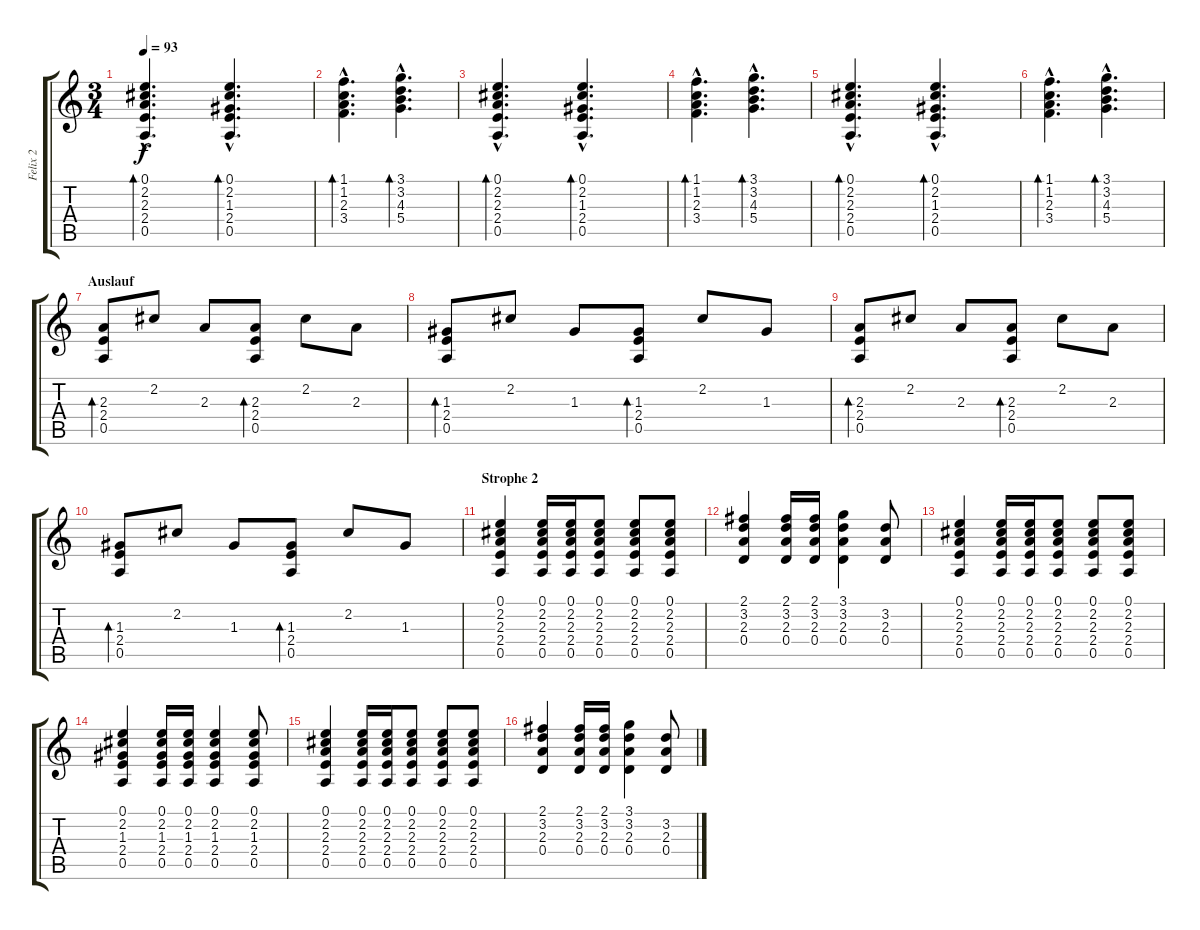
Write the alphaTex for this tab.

\track ("Felix 2" "Felix 2") {instrument acousticguitarsteel}
\staff {score tabs}
\tuning (E4 B3 G3 D3 A2 E2) {hide}
\ts (3 4)
\tempo 93
\clef g2
\ks c
(0.1{hac} 2.2{hac} 2.3{hac} 2.4{hac} 0.5{hac}).4{d bd 60 dy f} (0.1{hac} 2.2{hac} 1.3{hac} 2.4{hac} 0.5{hac}).4{d bd 60} |
(1.1{hac} 1.2{hac} 2.3{hac} 3.4{hac}).4{d bd 60} (3.1{hac} 3.2{hac} 4.3{hac} 5.4{hac}).4{d bd 60} |
(0.1{hac} 2.2{hac} 2.3{hac} 2.4{hac} 0.5{hac}).4{d bd 60} (0.1{hac} 2.2{hac} 1.3{hac} 2.4{hac} 0.5{hac}).4{d bd 60} |
(1.1{hac} 1.2{hac} 2.3{hac} 3.4{hac}).4{d bd 60} (3.1{hac} 3.2{hac} 4.3{hac} 5.4{hac}).4{d bd 60} |
(0.1{hac} 2.2{hac} 2.3{hac} 2.4{hac} 0.5{hac}).4{d bd 60} (0.1{hac} 2.2{hac} 1.3{hac} 2.4{hac} 0.5{hac}).4{d bd 60} |
(1.1{hac} 1.2{hac} 2.3{hac} 3.4{hac}).4{d bd 60} (3.1{hac} 3.2{hac} 4.3{hac} 5.4{hac}).4{d bd 60} |
\section ("" "Auslauf")
(2.3 2.4 0.5).8{bd 60} 2.2.8 2.3.8 (2.3 2.4 0.5).8{bd 60} 2.2.8 2.3.8 |
(1.3 2.4 0.5).8{bd 60} 2.2.8 1.3.8 (1.3 2.4 0.5).8{bd 60} 2.2.8 1.3.8 |
(2.3 2.4 0.5).8{bd 60} 2.2.8 2.3.8 (2.3 2.4 0.5).8{bd 60} 2.2.8 2.3.8 |
(1.3 2.4 0.5).8{bd 60} 2.2.8 1.3.8 (1.3 2.4 0.5).8{bd 60} 2.2.8 1.3.8 |
\section ("" "Strophe 2")
(0.1 2.2 2.3 2.4 0.5).4 (0.1 2.2 2.3 2.4 0.5).16 (0.1 2.2 2.3 2.4 0.5).16 (0.1 2.2 2.3 2.4 0.5).8 (0.1 2.2 2.3 2.4 0.5).8 (0.1 2.2 2.3 2.4 0.5).8 |
(2.1 3.2 2.3 0.4).4 (2.1 3.2 2.3 0.4).16 (2.1 3.2 2.3 0.4).16 (3.1 3.2 2.3 0.4).4 (3.2 2.3 0.4).8 |
(0.1 2.2 2.3 2.4 0.5).4 (0.1 2.2 2.3 2.4 0.5).16 (0.1 2.2 2.3 2.4 0.5).16 (0.1 2.2 2.3 2.4 0.5).8 (0.1 2.2 2.3 2.4 0.5).8 (0.1 2.2 2.3 2.4 0.5).8 |
(0.1 2.2 1.3 2.4 0.5).4 (0.1 2.2 1.3 2.4 0.5).16 (0.1 2.2 1.3 2.4 0.5).16 (0.1 2.2 1.3 2.4 0.5).4 (0.1 2.2 1.3 2.4 0.5).8 |
(0.1 2.2 2.3 2.4 0.5).4 (0.1 2.2 2.3 2.4 0.5).16 (0.1 2.2 2.3 2.4 0.5).16 (0.1 2.2 2.3 2.4 0.5).8 (0.1 2.2 2.3 2.4 0.5).8 (0.1 2.2 2.3 2.4 0.5).8 |
(2.1 3.2 2.3 0.4).4 (2.1 3.2 2.3 0.4).16 (2.1 3.2 2.3 0.4).16 (3.1 3.2 2.3 0.4).4 (3.2 2.3 0.4).8
